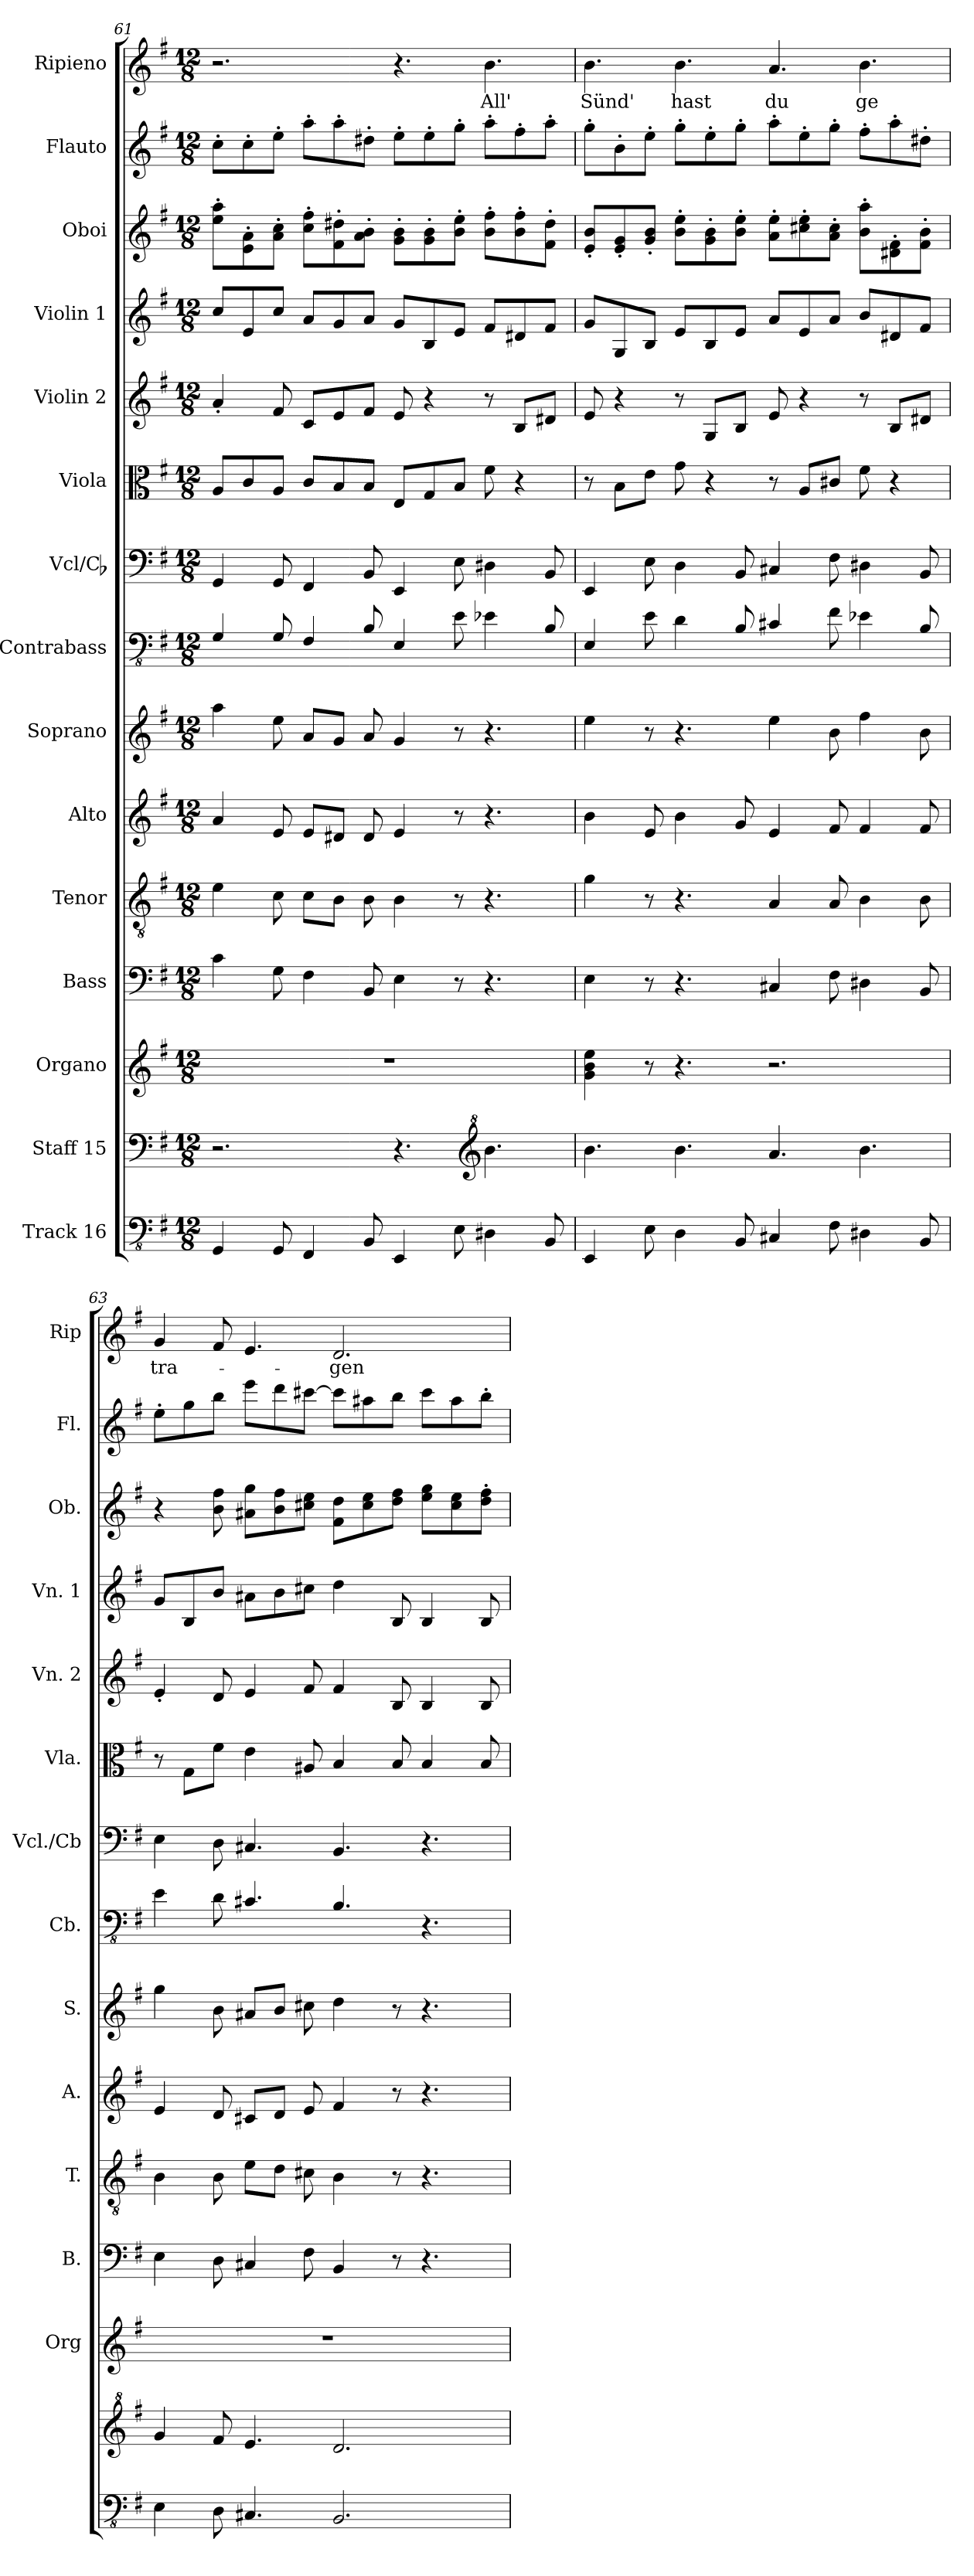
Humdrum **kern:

**kern	**kern	**kern	**kern	**kern	**kern	**kern	**kern	**kern	**kern	**kern	**kern	**kern	**kern	**kern	**text
*part15	*part14	*part13	*part12	*part11	*part10	*part9	*part8	*part7	*part6	*part5	*part4	*part3	*part2	*part1	*part1
*staff15	*staff14	*staff13	*staff12	*staff11	*staff10	*staff9	*staff8	*staff7	*staff6	*staff5	*staff4	*staff3	*staff2	*staff1	*staff1
*I"Track 16	*I"Staff 15	*I"Organo	*I"Bass	*I"Tenor	*I"Alto	*I"Soprano	*I"Contrabass	*I"Vcl/Cb	*I"Viola	*I"Violin 2	*I"Violin 1	*I"Oboi	*I"Flauto	*I"Ripieno	*
*	*	*I'Org	*I'B.	*I'T.	*I'A.	*I'S.	*I'Cb.	*I'Vcl./Cb	*I'Vla.	*I'Vn. 2	*I'Vn. 1	*I'Ob.	*I'Fl.	*I'Rip	*
*clefFv4	*clefF4	*clefG2	*clefF4	*clefGv2	*clefG2	*clefG2	*clefFv4	*clefF4	*clefC3	*clefG2	*clefG2	*clefG2	*clefG2	*clefG2	*
*	*	*	*	*	*	*	*ITrd7c12	*	*	*	*	*	*	*	*
*k[f#]	*k[f#]	*k[f#]	*k[f#]	*k[f#]	*k[f#]	*k[f#]	*k[f#]	*k[f#]	*k[f#]	*k[f#]	*k[f#]	*k[f#]	*k[f#]	*k[f#]	*
*M12/8	*M12/8	*M12/8	*M12/8	*M12/8	*M12/8	*M12/8	*M12/8	*M12/8	*M12/8	*M12/8	*M12/8	*M12/8	*M12/8	*M12/8	*
=61	=61	=61	=61	=61	=61	=61	=61	=61	=61	=61	=61	=61	=61	=61	=61
4GGG/	2.r	1.r	4c\	4e\	4a/	4aa\	4GGG/	4GG/	8A/L	4a'/	8cc/L	8ee\' 8aa\'L	8cc'\L	2.r	.
.	.	.	.	.	.	.	.	.	8c/	.	8e/	8e\' 8a\'	8cc'\	.	.
8GGG/	.	.	8G\	8c\	8e/	8ee\	8GGG/	8GG/	8A/J	8f#/	8cc/J	8a\' 8cc\'J	8ee'\J	.	.
4FFF#/	.	.	4F#\	8c\L	8e/L	8a/L	4FFF#/	4FF#/	8c/L	8c/L	8a/L	8cc\' 8ff#\'L	8aa'\L	.	.
.	.	.	.	8B\J	8d#X/J	8g/J	.	.	8B/	8e/	8g/	8f#\' 8dd#X\'	8aa'\	.	.
8BBB/	.	.	8BB/	8B\	8d#/	8a/	8BBB/	8BB/	8B/J	8f#/J	8a/J	8a\' 8b\'J	8dd#X'\J	.	.
4EEE/	4.r	.	4E\	4B\	4e/	4g/	4EEE/	4EE/	8E/L	8e/	8g/L	8g\' 8b\'L	8ee'\L	4.r	.
.	.	.	.	.	.	.	.	.	8G/	4r	8B/	8g\' 8b\'	8ee'\	.	.
8EE\	.	.	8r	8r	8r	8r	8EE\	8E\	8B/J	.	8e/J	8b\' 8ee\'J	8gg'\J	.	.
*	*clefG^2	*	*	*	*	*	*	*	*	*	*	*	*	*	*
4DD#X\	4.bb\	.	4.r	4.r	4.r	4.r	4EE-X\	4D#X\	8f#\	8r	8f#/L	8b\' 8ff#\'L	8aa'\L	4.b\	All'
.	.	.	.	.	.	.	.	.	4r	8B/L	8d#X/	8b\' 8ff#\'	8ff#'\	.	.
8BBB/	.	.	.	.	.	.	8BBB/	8BB/	.	8d#X/J	8f#/J	8f#\' 8dd#\'J	8aa'\J	.	.
!!LO:PB:g=z
=62	=62	=62	=62	=62	=62	=62	=62	=62	=62	=62	=62	=62	=62	=62	=62
4EEE/	4.bb\	4g\ 4b\ 4ee\	4E\	4g\	4b\	4ee\	4EEE/	4EE/	8r	8e/	8g/L	8e/' 8b/'L	8gg'\L	4.b\	Sünd'
.	.	.	.	.	.	.	.	.	8B\L	4r	8G/	8e/' 8g/'	8b'\	.	.
8EE\	.	8r	8r	8r	8e/	8r	8EE\	8E\	8e\J	.	8B/J	8g/' 8b/'J	8ee'\J	.	.
4DD\	4.bb\	4.r	4.r	4.r	4b\	4.r	4DD\	4D\	8g\	8r	8e/L	8b\' 8ee\'L	8gg'\L	4.b\	hast
.	.	.	.	.	.	.	.	.	4r	8G/L	8B/	8g\' 8b\'	8ee'\	.	.
8BBB/	.	.	.	.	8g/	.	8BBB/	8BB/	.	8B/J	8e/J	8b\' 8ee\'J	8gg'\J	.	.
4CC#X/	4.aa/	2.r	4C#X/	4A/	4e/	4ee\	4CC#X/	4C#X/	8r	8e/	8a/L	8a\' 8ee\'L	8aa'\L	4.a/	du
.	.	.	.	.	.	.	.	.	8A/L	4r	8e/	8cc#X\' 8ee\'	8ee'\	.	.
8FF#\	.	.	8F#\	8A/	8f#/	8b\	8FF#\	8F#\	8c#X/J	.	8a/J	8a\' 8cc#\'J	8gg'\J	.	.
4DD#X\	4.bb\	.	4D#X\	4B\	4f#/	4ff#\	4EE-X\	4D#X\	8f#\	8r	8b/L	8b\' 8aa\'L	8ff#'\L	4.b\	ge
.	.	.	.	.	.	.	.	.	4r	8B/L	8d#X/	8d#X\' 8f#\'	8aa'\	.	.
8BBB/	.	.	8BB/	8B\	8f#/	8b\	8BBB/	8BB/	.	8d#X/J	8f#/J	8f#\' 8b\'J	8dd#X'\J	.	.
=63	=63	=63	=63	=63	=63	=63	=63	=63	=63	=63	=63	=63	=63	=63	=63
4EE\	4gg/	1.r	4E\	4B\	4e/	4gg\	4EE\	4E\	8r	4e'/	8g/L	4r	8ee'\L	4g/	tra-
.	.	.	.	.	.	.	.	.	8G\L	.	8B/	.	8gg\	.	.
8DD\	8ff#/	.	8D\	8B\	8d/	8b\	8DD\	8D\	8f#\J	8d/	8b/J	8b\ 8ff#\	8bb\J	8f#/	.
4.CC#X/	4.ee/	.	4C#X/	8e\L	8c#X/L	8a#X/L	4.CC#X/	4.C#X/	4e\	4e/	8a#X\L	8a#X\ 8gg\L	8eee\L	4.e/	.
.	.	.	.	8d\J	8d/J	8b/J	.	.	.	.	8b\	8b\ 8ff#\	8ddd\	.	.
.	.	.	8F#\	8c#X\	8e/	8cc#X\	.	.	8A#X/	8f#/	8cc#X\J	8cc#X\ 8ee\J	[8ccc#X\J	.	.
2.BBB/	2.dd/	.	4BB/	4B\	4f#/	4dd\	4.BBB/	4.BB/	4B/	4f#/	4dd\	8f#\ 8dd\L	8ccc#\L]	2.d/	-gen
.	.	.	.	.	.	.	.	.	.	.	.	8cc#\ 8ee\	8aa#X\	.	.
.	.	.	8r	8r	8r	8r	.	.	8B/	8B/	8B/	8dd\ 8ff#\J	8bb\J	.	.
.	.	.	4.r	4.r	4.r	4.r	4.r	4.r	4B/	4B/	4B/	8ee\ 8gg\L	8ccc#\L	.	.
.	.	.	.	.	.	.	.	.	.	.	.	8cc#\ 8ee\	8aa#\	.	.
.	.	.	.	.	.	.	.	.	8B/	8B/	8B/	8dd\' 8ff#\'J	8bb'\J	.	.
=	=	=	=	=	=	=	=	=	=	=	=	=	=	=	=
*-	*-	*-	*-	*-	*-	*-	*-	*-	*-	*-	*-	*-	*-	*-	*-
